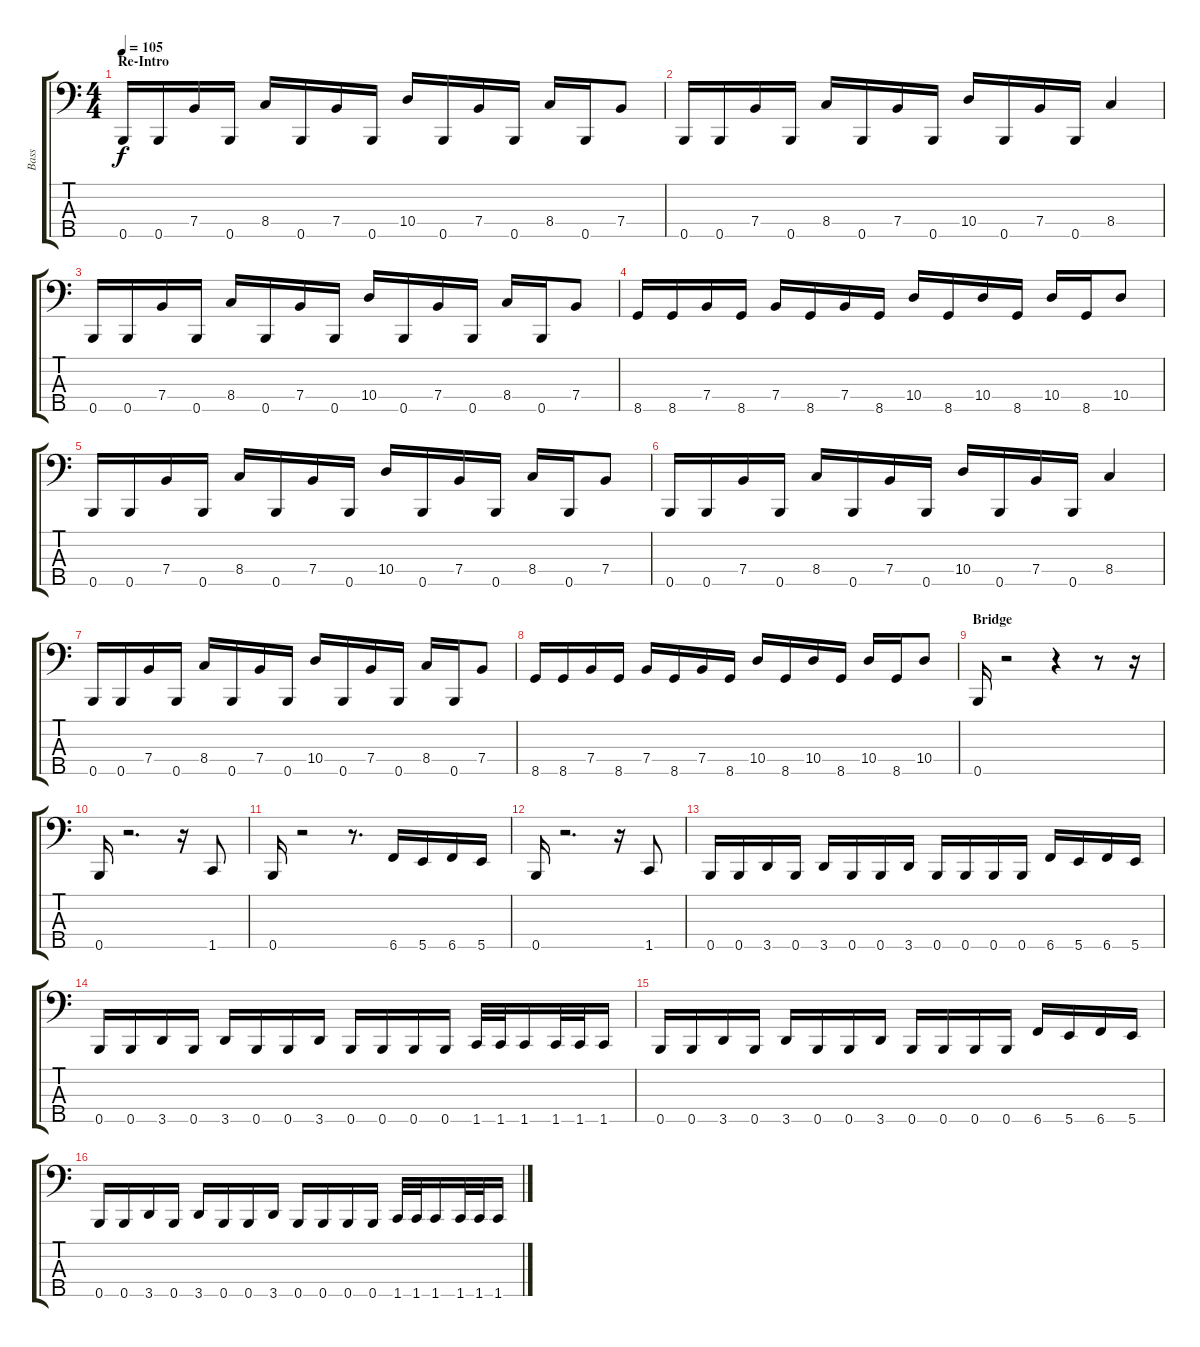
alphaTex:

\track ("Bass" "Bass") {instrument electricbasspick}
\staff {score tabs}
\tuning (G2 D2 A1 E1 B0) {hide}
\ts (4 4)
\section ("" "Re-Intro")
\tempo 105
\clef f4
\ks c
0.5.16{dy f} 0.5.16 7.4.16 0.5.16 8.4.16 0.5.16 7.4.16 0.5.16 10.4.16 0.5.16 7.4.16 0.5.16 8.4.16 0.5.16 7.4.8 |
0.5.16 0.5.16 7.4.16 0.5.16 8.4.16 0.5.16 7.4.16 0.5.16 10.4.16 0.5.16 7.4.16 0.5.16 8.4.4 |
0.5.16 0.5.16 7.4.16 0.5.16 8.4.16 0.5.16 7.4.16 0.5.16 10.4.16 0.5.16 7.4.16 0.5.16 8.4.16 0.5.16 7.4.8 |
8.5.16 8.5.16 7.4.16 8.5.16 7.4.16 8.5.16 7.4.16 8.5.16 10.4.16 8.5.16 10.4.16 8.5.16 10.4.16 8.5.16 10.4.8 |
0.5.16 0.5.16 7.4.16 0.5.16 8.4.16 0.5.16 7.4.16 0.5.16 10.4.16 0.5.16 7.4.16 0.5.16 8.4.16 0.5.16 7.4.8 |
0.5.16 0.5.16 7.4.16 0.5.16 8.4.16 0.5.16 7.4.16 0.5.16 10.4.16 0.5.16 7.4.16 0.5.16 8.4.4 |
0.5.16 0.5.16 7.4.16 0.5.16 8.4.16 0.5.16 7.4.16 0.5.16 10.4.16 0.5.16 7.4.16 0.5.16 8.4.16 0.5.16 7.4.8 |
8.5.16 8.5.16 7.4.16 8.5.16 7.4.16 8.5.16 7.4.16 8.5.16 10.4.16 8.5.16 10.4.16 8.5.16 10.4.16 8.5.16 10.4.8 |
\section ("" "Bridge")
0.5.16 r.2 r.4 r.8 r.16 |
0.5.16 r.2{d} r.16 1.5.8 |
0.5.16 r.2 r.8{d} 6.5.16 5.5.16 6.5.16 5.5.16 |
0.5.16 r.2{d} r.16 1.5.8 |
0.5.16 0.5.16 3.5.16 0.5.16 3.5.16 0.5.16 0.5.16 3.5.16 0.5.16 0.5.16 0.5.16 0.5.16 6.5.16 5.5.16 6.5.16 5.5.16 |
0.5.16 0.5.16 3.5.16 0.5.16 3.5.16 0.5.16 0.5.16 3.5.16 0.5.16 0.5.16 0.5.16 0.5.16 1.5.32 1.5.32 1.5.16 1.5.32 1.5.32 1.5.16 |
0.5.16 0.5.16 3.5.16 0.5.16 3.5.16 0.5.16 0.5.16 3.5.16 0.5.16 0.5.16 0.5.16 0.5.16 6.5.16 5.5.16 6.5.16 5.5.16 |
0.5.16 0.5.16 3.5.16 0.5.16 3.5.16 0.5.16 0.5.16 3.5.16 0.5.16 0.5.16 0.5.16 0.5.16 1.5.32 1.5.32 1.5.16 1.5.32 1.5.32 1.5.16
